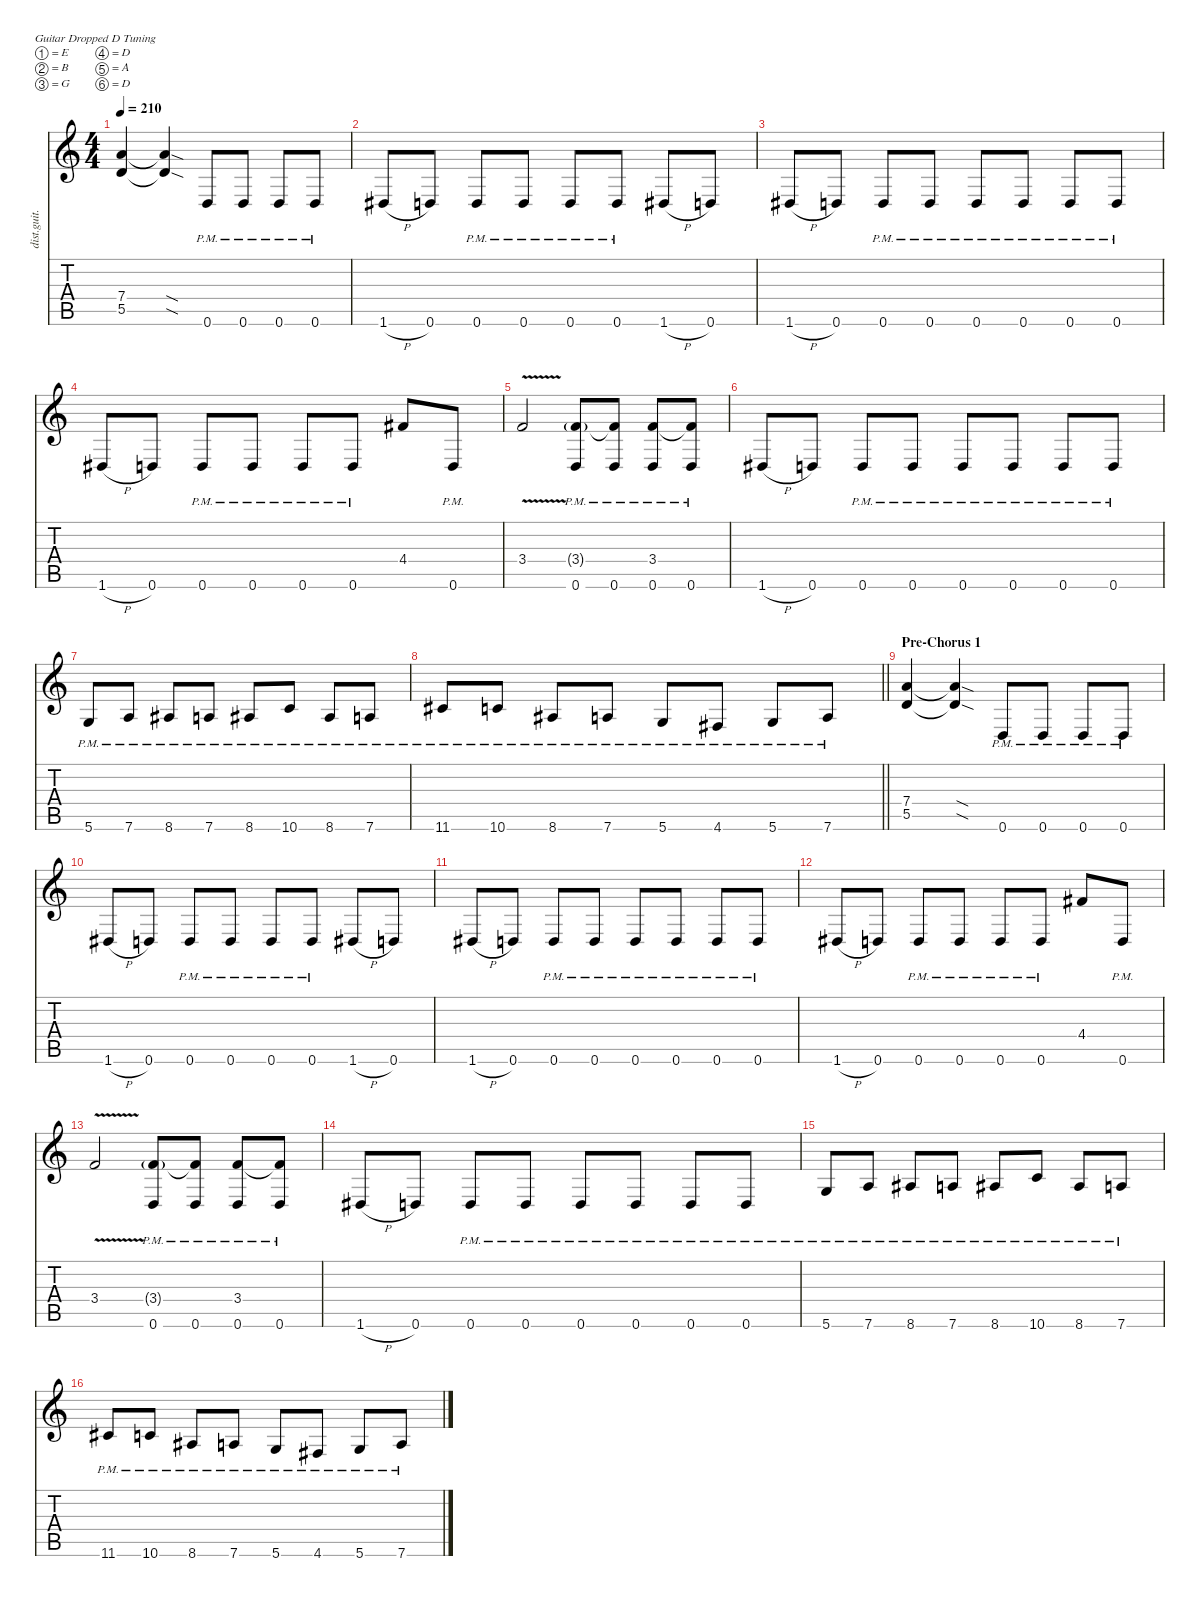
\defaultSystemsLayout 4
\hideDynamics
\bracketExtendMode nobrackets
\otherSystemsTrackNameOrientation horizontal
\track ("Willie Adler - Rhythm" "dist.guit.") {instrument distortionguitar}
\staff {score tabs}
\tuning (E4 B3 G3 D3 A2 D2)
\ts (4 4)
\tempo 210
\clef g2
\ks c
(7.4 5.5).4{dy f} (7.4{sod t} 5.5{sod t}).4 0.6{pm}.8 0.6{pm}.8 0.6{pm}.8 0.6{pm}.8 |
1.6{h acc #}.8 0.6.8 0.6{pm}.8 0.6{pm}.8 0.6{pm}.8 0.6{pm}.8 1.6{h acc #}.8 0.6.8 |
1.6{h acc #}.8 0.6.8 0.6{pm}.8 0.6{pm}.8 0.6{pm}.8 0.6{pm}.8 0.6{pm}.8 0.6{pm}.8 |
1.6{h acc #}.8 0.6.8 0.6{pm}.8 0.6{pm}.8 0.6{pm}.8 0.6{pm}.8 4.4{acc #}.8 0.6{pm}.8 |
3.4{v}.2 (3.4{g} 0.6{pm}).8 (0.6{pm} 3.4{t}).8 (0.6{pm} 3.4).8 (3.4{t} 0.6{pm}).8 |
1.6{h acc #}.8 0.6.8 0.6{pm}.8 0.6{pm}.8 0.6{pm}.8 0.6{pm}.8 0.6{pm}.8 0.6{pm}.8 |
5.6{pm}.8 7.6{pm}.8 8.6{pm acc #}.8 7.6{pm}.8 8.6{pm acc #}.8 10.6{pm}.8 8.6{pm acc #}.8 7.6{pm}.8 |
\barLineRight lightlight
11.6{pm acc #}.8 10.6{pm}.8 8.6{pm acc #}.8 7.6{pm}.8 5.6{pm}.8 4.6{pm acc #}.8 5.6{pm}.8 7.6{pm}.8 |
\section ("" "Pre-Chorus 1")
(7.4 5.5).4 (7.4{sod t} 5.5{sod t}).4 0.6{pm}.8 0.6{pm}.8 0.6{pm}.8 0.6{pm}.8 |
1.6{h acc #}.8 0.6.8 0.6{pm}.8 0.6{pm}.8 0.6{pm}.8 0.6{pm}.8 1.6{h acc #}.8 0.6.8 |
1.6{h acc #}.8 0.6.8 0.6{pm}.8 0.6{pm}.8 0.6{pm}.8 0.6{pm}.8 0.6{pm}.8 0.6{pm}.8 |
1.6{h acc #}.8 0.6.8 0.6{pm}.8 0.6{pm}.8 0.6{pm}.8 0.6{pm}.8 4.4{acc #}.8 0.6{pm}.8 |
3.4{v}.2 (3.4{g} 0.6{pm}).8 (0.6{pm} 3.4{t}).8 (0.6{pm} 3.4).8 (3.4{t} 0.6{pm}).8 |
1.6{h acc #}.8 0.6.8 0.6{pm}.8 0.6{pm}.8 0.6{pm}.8 0.6{pm}.8 0.6{pm}.8 0.6{pm}.8 |
5.6{pm}.8 7.6{pm}.8 8.6{pm acc #}.8 7.6{pm}.8 8.6{pm acc #}.8 10.6{pm}.8 8.6{pm acc #}.8 7.6{pm}.8 |
11.6{pm acc #}.8 10.6{pm}.8 8.6{pm acc #}.8 7.6{pm}.8 5.6{pm}.8 4.6{pm acc #}.8 5.6{pm}.8 7.6{pm}.8
